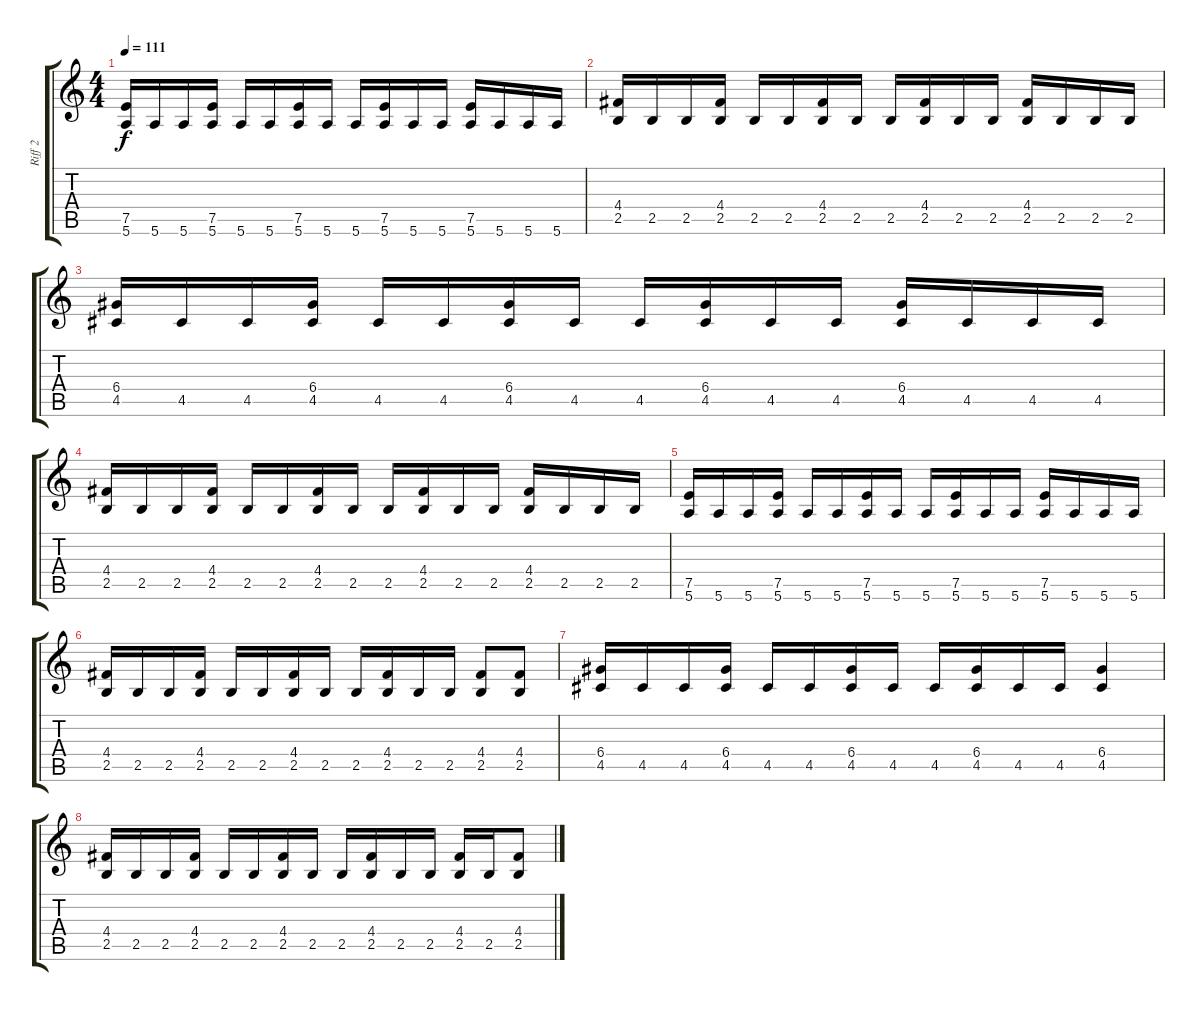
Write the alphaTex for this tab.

\track ("Riff 2" "Riff 2") {instrument overdrivenguitar}
\staff {score tabs}
\tuning (E4 B3 G3 D3 A2 E2) {hide}
\ts (4 4)
\tempo 111
\clef g2
\ks c
(7.5 5.6).16{dy f} 5.6.16 5.6.16 (7.5 5.6).16 5.6.16 5.6.16 (7.5 5.6).16 5.6.16 5.6.16 (7.5 5.6).16 5.6.16 5.6.16 (7.5 5.6).16 5.6.16 5.6.16 5.6.16 |
(4.4 2.5).16 2.5.16 2.5.16 (4.4 2.5).16 2.5.16 2.5.16 (4.4 2.5).16 2.5.16 2.5.16 (4.4 2.5).16 2.5.16 2.5.16 (4.4 2.5).16 2.5.16 2.5.16 2.5.16 |
(6.4 4.5).16 4.5.16 4.5.16 (6.4 4.5).16 4.5.16 4.5.16 (6.4 4.5).16 4.5.16 4.5.16 (6.4 4.5).16 4.5.16 4.5.16 (6.4 4.5).16 4.5.16 4.5.16 4.5.16 |
(4.4 2.5).16 2.5.16 2.5.16 (4.4 2.5).16 2.5.16 2.5.16 (4.4 2.5).16 2.5.16 2.5.16 (4.4 2.5).16 2.5.16 2.5.16 (4.4 2.5).16 2.5.16 2.5.16 2.5.16 |
(7.5 5.6).16 5.6.16 5.6.16 (7.5 5.6).16 5.6.16 5.6.16 (7.5 5.6).16 5.6.16 5.6.16 (7.5 5.6).16 5.6.16 5.6.16 (7.5 5.6).16 5.6.16 5.6.16 5.6.16 |
(4.4 2.5).16 2.5.16 2.5.16 (4.4 2.5).16 2.5.16 2.5.16 (4.4 2.5).16 2.5.16 2.5.16 (4.4 2.5).16 2.5.16 2.5.16 (4.4 2.5).8 (4.4 2.5).8 |
(6.4 4.5).16 4.5.16 4.5.16 (6.4 4.5).16 4.5.16 4.5.16 (6.4 4.5).16 4.5.16 4.5.16 (6.4 4.5).16 4.5.16 4.5.16 (6.4 4.5).4 |
(4.4 2.5).16 2.5.16 2.5.16 (4.4 2.5).16 2.5.16 2.5.16 (4.4 2.5).16 2.5.16 2.5.16 (4.4 2.5).16 2.5.16 2.5.16 (4.4 2.5).16 2.5.16 (4.4 2.5).8
